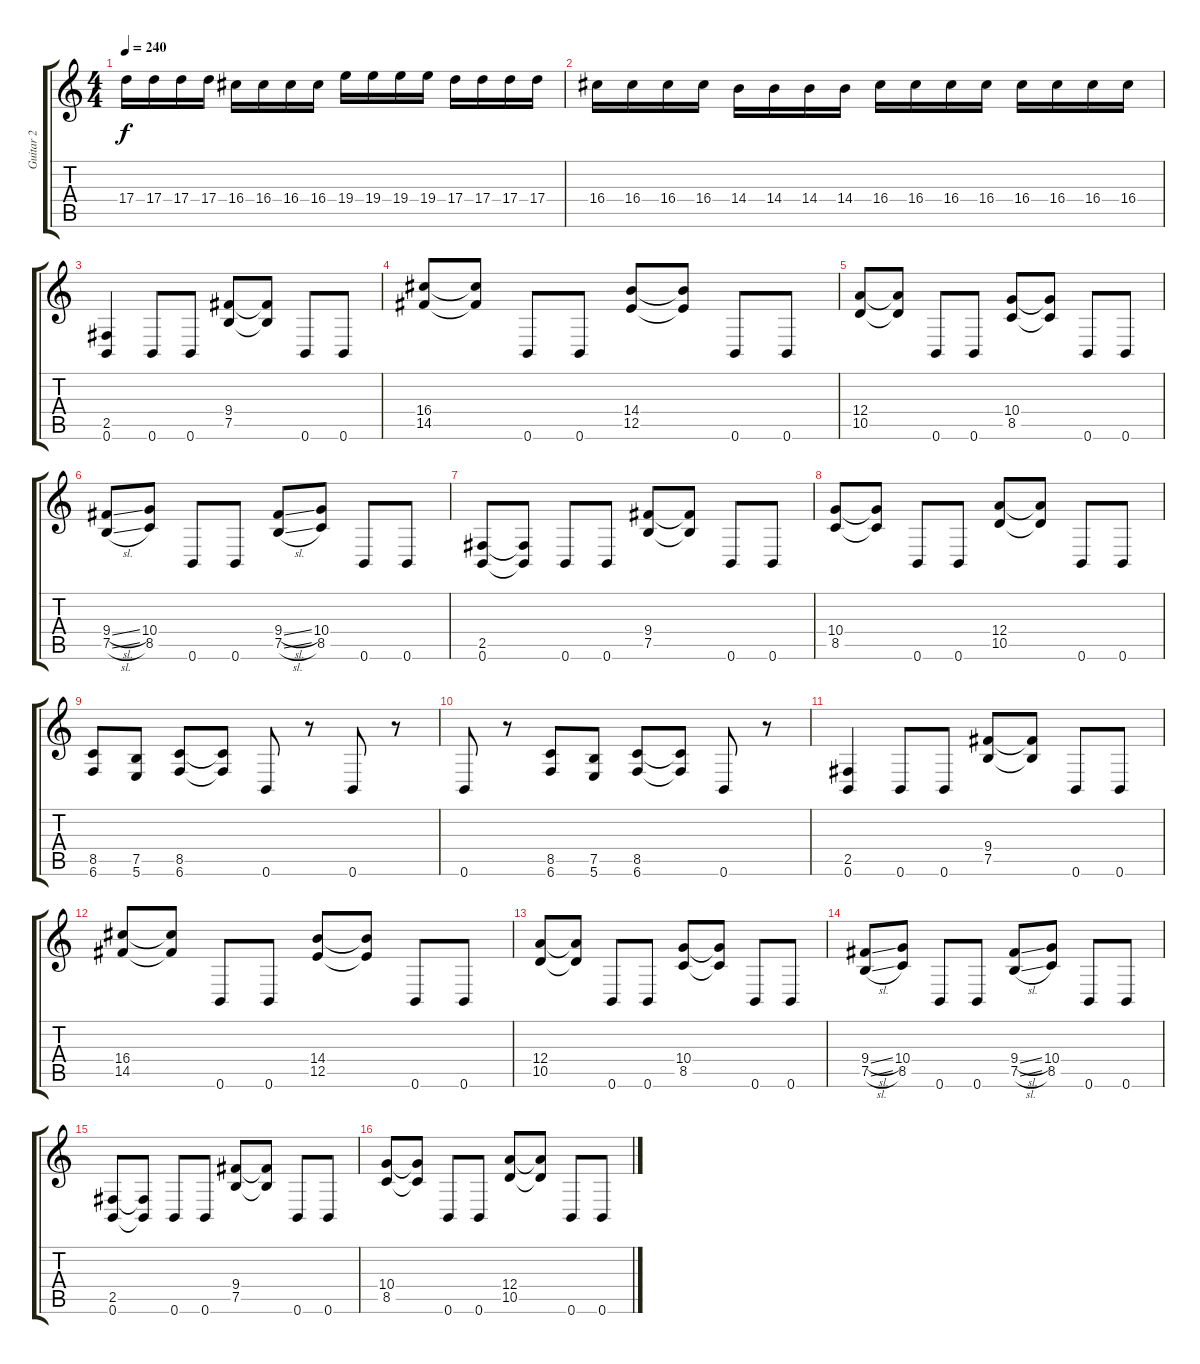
\track ("Guitar 2" "Guitar 2") {instrument distortionguitar}
\staff {score tabs}
\tuning (B3 Gb3 D3 A2 E2 B1) {hide}
\ts (4 4)
\tempo 240
\clef g2
\ks c
17.4.16{dy f} 17.4.16 17.4.16 17.4.16 16.4.16 16.4.16 16.4.16 16.4.16 19.4.16 19.4.16 19.4.16 19.4.16 17.4.16 17.4.16 17.4.16 17.4.16 |
16.4.16 16.4.16 16.4.16 16.4.16 14.4.16 14.4.16 14.4.16 14.4.16 16.4.16 16.4.16 16.4.16 16.4.16 16.4.16 16.4.16 16.4.16 16.4.16 |
(2.5 0.6).4 0.6.8 0.6.8 (9.4 7.5).8 (9.4{t} 7.5{t}).8 0.6.8 0.6.8 |
(16.4 14.5).8 (16.4{t} 14.5{t}).8 0.6.8 0.6.8 (14.4 12.5).8 (14.4{t} 12.5{t}).8 0.6.8 0.6.8 |
(12.4 10.5).8 (12.4{t} 10.5{t}).8 0.6.8 0.6.8 (10.4 8.5).8 (10.4{t} 8.5{t}).8 0.6.8 0.6.8 |
(9.4{sl} 7.5{sl}).8 (10.4 8.5).8 0.6.8 0.6.8 (9.4{sl} 7.5{sl}).8 (10.4 8.5).8 0.6.8 0.6.8 |
(2.5 0.6).8 (2.5{t} 0.6{t}).8 0.6.8 0.6.8 (9.4 7.5).8 (9.4{t} 7.5{t}).8 0.6.8 0.6.8 |
(10.4 8.5).8 (10.4{t} 8.5{t}).8 0.6.8 0.6.8 (12.4 10.5).8 (12.4{t} 10.5{t}).8 0.6.8 0.6.8 |
(8.5 6.6).8 (7.5 5.6).8 (8.5 6.6).8 (8.5{t} 6.6{t}).8 0.6.8 r.8 0.6.8 r.8 |
0.6.8 r.8 (8.5 6.6).8 (7.5 5.6).8 (8.5 6.6).8 (8.5{t} 6.6{t}).8 0.6.8 r.8 |
(2.5 0.6).4 0.6.8 0.6.8 (9.4 7.5).8 (9.4{t} 7.5{t}).8 0.6.8 0.6.8 |
(16.4 14.5).8 (16.4{t} 14.5{t}).8 0.6.8 0.6.8 (14.4 12.5).8 (14.4{t} 12.5{t}).8 0.6.8 0.6.8 |
(12.4 10.5).8 (12.4{t} 10.5{t}).8 0.6.8 0.6.8 (10.4 8.5).8 (10.4{t} 8.5{t}).8 0.6.8 0.6.8 |
(9.4{sl} 7.5{sl}).8 (10.4 8.5).8 0.6.8 0.6.8 (9.4{sl} 7.5{sl}).8 (10.4 8.5).8 0.6.8 0.6.8 |
(2.5 0.6).8 (2.5{t} 0.6{t}).8 0.6.8 0.6.8 (9.4 7.5).8 (9.4{t} 7.5{t}).8 0.6.8 0.6.8 |
(10.4 8.5).8 (10.4{t} 8.5{t}).8 0.6.8 0.6.8 (12.4 10.5).8 (12.4{t} 10.5{t}).8 0.6.8 0.6.8
